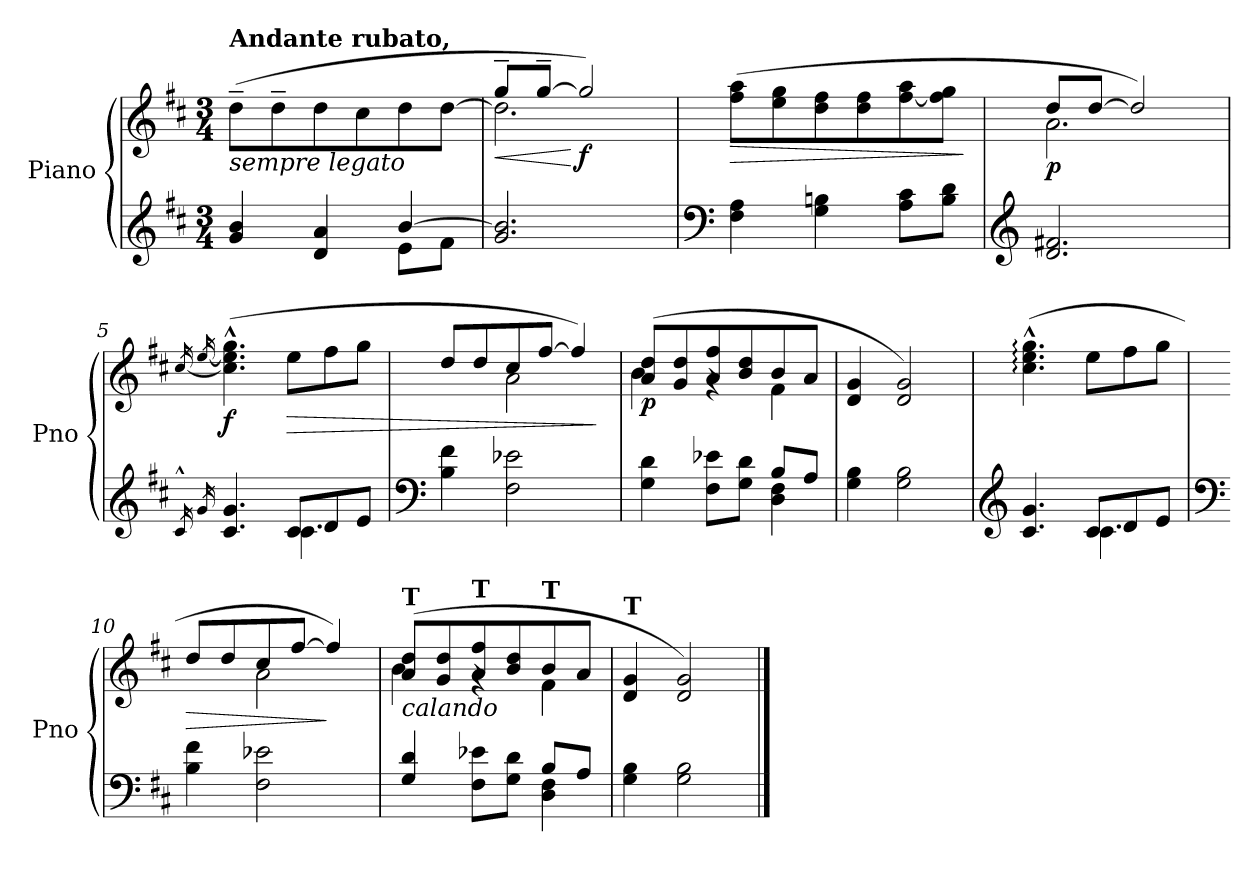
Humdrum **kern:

**kern	**kern	**dynam
*part1	*part1	*part1
*staff2	*staff1	*staff1/2
*I"Piano	*	*
*I'Pno	*	*
*clefG2	*clefG2	*
*k[f#c#]	*k[f#c#]	*
*M3/4	*M3/4	*
*MM70	*MM70	*
=1	=1	=1
*^	*	*
!	!	!LO:TX:a:B:t=Andante rubato,	!
!	!	!LO:TX:b:i:t=sempre legato	!
!	!	!	!LO:DY:b
4g/ 4b/	2ryy	(>8dd~\L	other-dynamics
.	.	8dd~\	.
4d/ 4a/	.	8dd\	.
.	.	8cc#\	.
[4b/	8e\L	8dd\	.
.	8f#\J	[8dd\J	.
=2	=2	=2	=2
!	!	!	!LO:HP:b
*v	*v	*^	*
2.g/ 2.b/]	8gg~/L	2.dd\]	<
.	[8gg~/J	.	.
!	!	!	!LO:DY:n=1:b
.	2gg/])	.	[ f
*	*v	*v	*
=3	=3	=3
*clefF4	*	*
!	!	!LO:HP:b
4F#\ 4A\	(>8ff#\ 8aa\L	>
.	8ee\ 8gg\	.
4G\ 4Bn\	8dd\ 8ff#\	.
.	8dd\ 8ff#\	.
8A\ 8c#\L	[8ff#\ 8aa\	.
8B\ 8d\J	8ff#\] 8gg\J	.
.	.	]
=4	=4	=4
*clefG2	*	*
*	*^	*
!	!	!	!LO:DY:b
2.d/ 2.f#X/	8dd/L	2.a\	p
.	[8dd/J	.	.
.	2dd/])	.	.
*	*v	*v	*
!!LO:LB:g=z
=5	=5	=5
16qc#^^/LL	[16qcc#/	.
16qg/_	[16qee/JJ	.
*^	*	*
*	*^	*	*
!	!	!	!	!LO:DY:b
2.ryy	4.c#/ 4.g/	4.ryy	(>4.cc#\]^^ 4.ee\]^^ 4.gg\^^	f
!	!LO:N:head=solid	!	!	!LO:HP:b
.	8c#/L	4.c#\	8ee\L	>
.	8d/	.	8ff#\	.
.	8e/J	.	8gg\J	.
*v	*v	*v	*	*
=6	=6	=6
*clefF4	*	*
*	*^	*
4B\ 4f#\	8dd/L	4ryy	.
.	8dd/	.	.
2F#\ 2e-X\	8cc#/	2a\	.
.	[8ff#/J	.	.
.	4ff#/])	.	.
*	*v	*v	*
.	.	]
=7	=7	=7
*^	*^	*
!	!	!	!	!LO:DY:b
4G\ 4d\	2ryy	(>8a/ 8dd/L	4b\	p
.	.	8g/ 8dd/	.	.
8F#\ 8e-X\L	.	8a/ 8ff#/	4rg	.
8G\ 8d\J	.	8b/ 8dd/	.	.
8B/L	4D\ 4F#\	8b/	4f#\	.
8A/J	.	8a/J	.	.
*v	*v	*	*	*
*	*v	*v	*
=8	=8	=8
4G\ 4B\	4d/ 4g/	.
2G\ 2B\	2d/ 2g/)	.
!!LO:LB:g=z
=9	=9	=9
*clefG2	*	*
*^	*	*
!	!	!	!LO:DY:b
4.c#/ 4.g/	4.ryy	(>4.cc#\:^^ 4.ee\:^^ 4.gg\:^^	other-dynamics
!LO:N:head=solid	!	!	!
8c#/L	4.c#\	8ee\L	.
8d/	.	8ff#\	.
8e/J	.	8gg\J	.
*v	*v	*	*
=10	=10	=10
*clefF4	*	*
!	!	!LO:HP:b
*	*^	*
4B\ 4f#\	8dd/L	4ryy	>
.	8dd/	.	.
2F#\ 2e-X\	8cc#/	2a\	.
.	[8ff#/J	.	.
.	4ff#/])	.	]
=11	=11	=11	=11
*^	*	*	*
!	!	!LO:TX:a:B:t=T	!	!
!	!	!LO:TX:b:i:t=calando	!	!
!	!	!	!	!LO:DY:b
4G/ 4d/	2ryy	(>8a/ 8dd/L	4b\	other-dynamics
.	.	8g/ 8dd/	.	.
!	!	!LO:TX:a:B:t=T	!	!
8F#\ 8e-X\L	.	8a/ 8ff#/	4rg	.
8G\ 8d\J	.	8b/ 8dd/	.	.
!	!	!LO:TX:a:B:t=T	!	!
8B/L	4D\ 4F#\	8b/	4f#\	.
8A/J	.	8a/J	.	.
*v	*v	*	*	*
*	*v	*v	*
=12	=12	=12
!	!LO:TX:a:B:t=T	!
4G\ 4B\	4d/ 4g/	.
2G\ 2B\	2d/ 2g/)	.
==	==	==
*-	*-	*-
